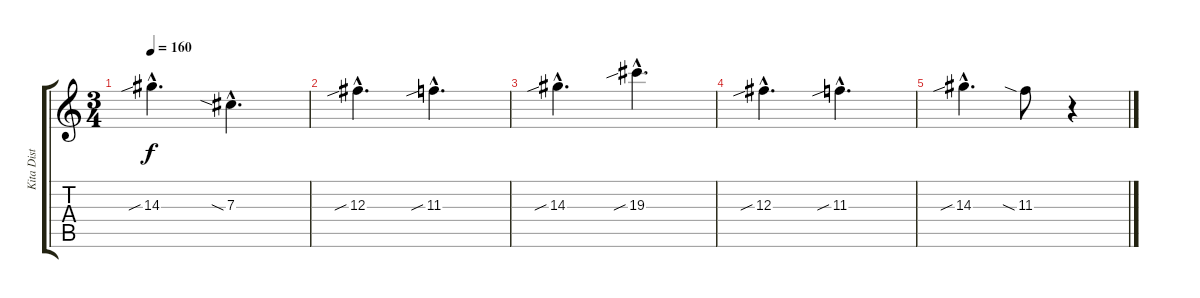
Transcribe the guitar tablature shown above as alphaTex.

\track ("Kita Dist" "Kita Dist") {instrument overdrivenguitar}
\staff {score tabs}
\tuning (Eb4 Bb3 Gb3 Db3 Ab2 Eb2) {hide}
\ts (3 4)
\tempo 160
\clef g2
\ks c
14.3{sib hac}.4{d dy f} 7.3{sia hac}.4{d} |
12.3{sib hac}.4{d} 11.3{sib hac}.4{d} |
14.3{sib hac}.4{d} 19.3{sib hac}.4{d} |
12.3{sib hac}.4{d} 11.3{sib hac}.4{d} |
14.3{sib hac}.4{d} 11.3{sia}.8 r.4
